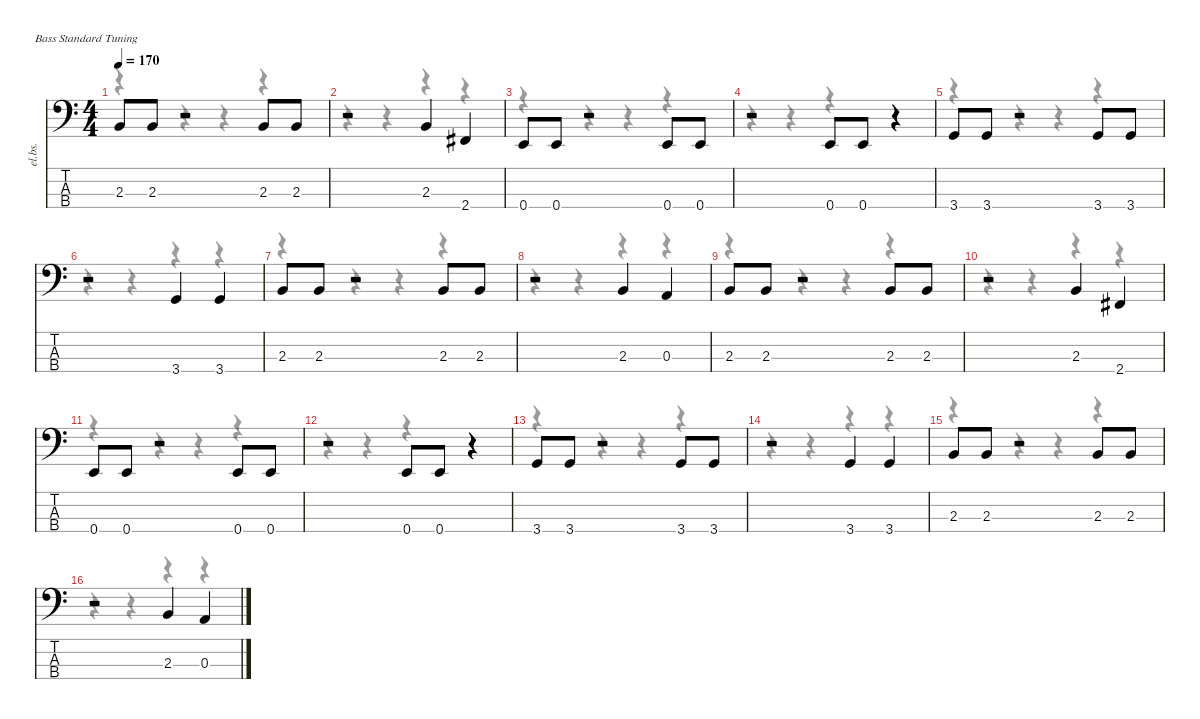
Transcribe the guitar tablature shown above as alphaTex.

\defaultSystemsLayout 4
\hideDynamics
\bracketExtendMode nobrackets
\otherSystemsTrackNameOrientation horizontal
\track ("Bass" "el.bs.") {instrument electricbasspick}
\staff {score tabs}
\tuning (G2 D2 A1 E1)
\voice
\ts (4 4)
\tempo 170
\clef f4
\ks c
2.3.8{dy f beam Up} 2.3.8{beam Up} r.2{beam Up} 2.3.8{beam Up} 2.3.8{beam Up} |
r.2{beam Up} 2.3.4{beam Up} 2.4{acc #}.4{beam Up} |
0.4.8{beam Up} 0.4.8{beam Up} r.2{beam Up} 0.4.8{beam Up} 0.4.8{beam Up} |
r.2{beam Up} 0.4.8{beam Up} 0.4.8{beam Up} r.4{beam Up} |
3.4.8{beam Up} 3.4.8{beam Up} r.2{beam Up} 3.4.8{beam Up} 3.4.8{beam Up} |
r.2{beam Up} 3.4.4{beam Up} 3.4.4{beam Up} |
2.3.8{beam Up} 2.3.8{beam Up} r.2{beam Up} 2.3.8{beam Up} 2.3.8{beam Up} |
r.2{beam Up} 2.3.4{beam Up} 0.3.4{beam Up} |
2.3.8{beam Up} 2.3.8{beam Up} r.2{beam Up} 2.3.8{beam Up} 2.3.8{beam Up} |
r.2{beam Up} 2.3.4{beam Up} 2.4{acc #}.4{beam Up} |
0.4.8{beam Up} 0.4.8{beam Up} r.2{beam Up} 0.4.8{beam Up} 0.4.8{beam Up} |
r.2{beam Up} 0.4.8{beam Up} 0.4.8{beam Up} r.4{beam Up} |
3.4.8{beam Up} 3.4.8{beam Up} r.2{beam Up} 3.4.8{beam Up} 3.4.8{beam Up} |
r.2{beam Up} 3.4.4{beam Up} 3.4.4{beam Up} |
2.3.8{beam Up} 2.3.8{beam Up} r.2{beam Up} 2.3.8{beam Up} 2.3.8{beam Up} |
r.2{beam Up} 2.3.4{beam Up} 0.3.4{beam Up}
\voice
\clef f4
\ottava regular
\simile none
\ks c
r.4{dy mf beam Down} r.4{beam Down} r.4{beam Down} r.4{beam Down} |
r.4{beam Down} r.4{beam Down} r.4{beam Down} r.4{beam Down} |
r.4{beam Down} r.4{beam Down} r.4{beam Down} r.4{beam Down} |
r.4{beam Down} r.4{beam Down} r.4{beam Down} r.4{beam Down} |
r.4{beam Down} r.4{beam Down} r.4{beam Down} r.4{beam Down} |
r.4{beam Down} r.4{beam Down} r.4{beam Down} r.4{beam Down} |
r.4{beam Down} r.4{beam Down} r.4{beam Down} r.4{beam Down} |
r.4{beam Down} r.4{beam Down} r.4{beam Down} r.4{beam Down} |
r.4{beam Down} r.4{beam Down} r.4{beam Down} r.4{beam Down} |
r.4{beam Down} r.4{beam Down} r.4{beam Down} r.4{beam Down} |
r.4{beam Down} r.4{beam Down} r.4{beam Down} r.4{beam Down} |
r.4{beam Down} r.4{beam Down} r.4{beam Down} r.4{beam Down} |
r.4{beam Down} r.4{beam Down} r.4{beam Down} r.4{beam Down} |
r.4{beam Down} r.4{beam Down} r.4{beam Down} r.4{beam Down} |
r.4{beam Down} r.4{beam Down} r.4{beam Down} r.4{beam Down} |
r.4{beam Down} r.4{beam Down} r.4{beam Down} r.4{beam Down}
